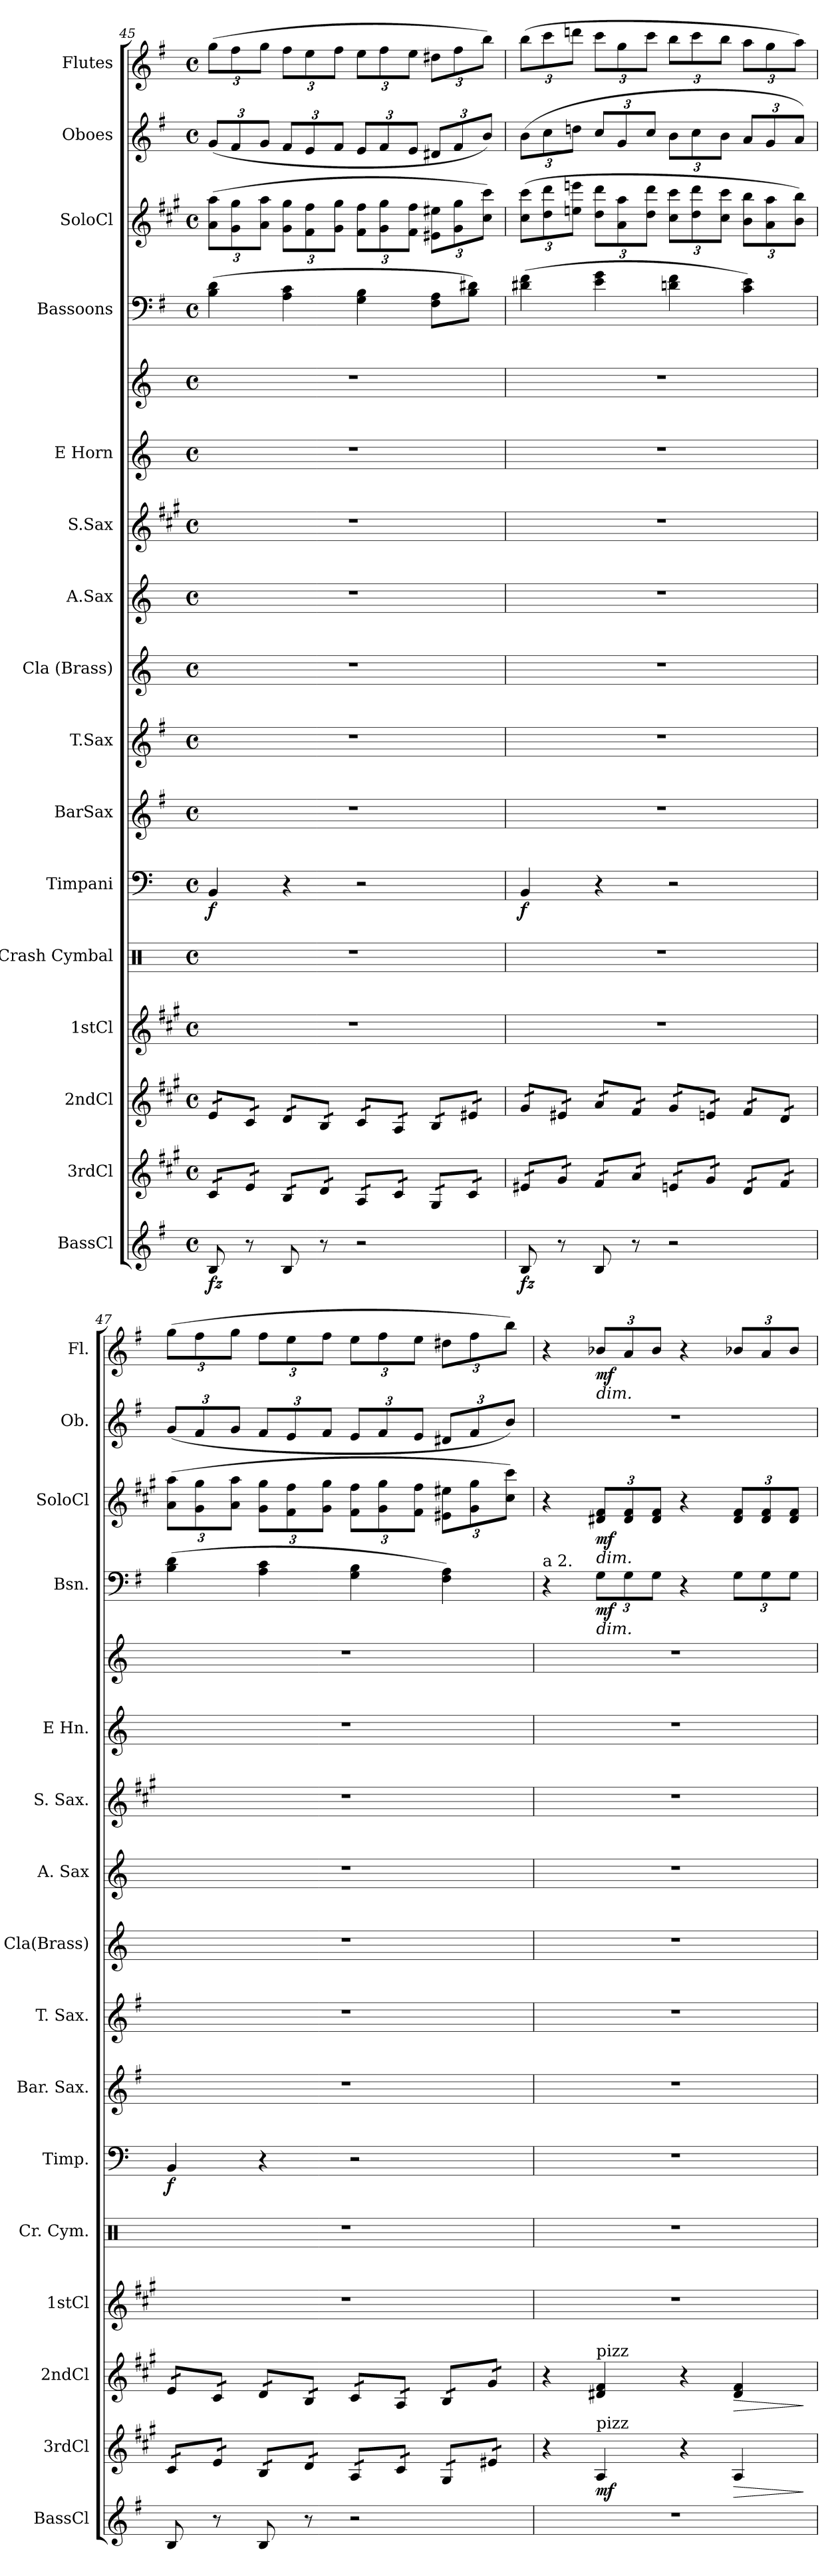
**kern	**dynam	**kern	**dynam	**kern	**dynam	**kern	**kern	**kern	**dynam	**kern	**kern	**kern	**kern	**kern	**kern	**kern	**kern	**dynam	**kern	**dynam	**kern	**kern	**dynam
*part16	*part16	*part15	*part15	*part14	*part14	*part13	*part12	*part11	*part11	*part10	*part9	*part8	*part7	*part6	*part5	*part5	*part4	*part4	*part3	*part3	*part2	*part1	*part1
*staff17	*staff17	*staff16	*staff16	*staff15	*staff15	*staff14	*staff13	*staff12	*staff12	*staff11	*staff10	*staff9	*staff8	*staff7	*staff6	*staff5	*staff4	*staff4	*staff3	*staff3	*staff2	*staff1	*staff1
*I"BassCl	*	*I"3rdCl	*	*I"2ndCl	*	*I"1stCl	*I"Crash Cymbal	*I"Timpani	*	*I"BarSax	*I"T.Sax	*I"Cla (Brass)	*I"A.Sax	*I"S.Sax	*I"E Horn	*	*I"Bassoons	*	*I"SoloCl	*	*I"Oboes	*I"Flutes	*
*I'BassCl	*	*I'3rdCl	*	*I'2ndCl	*	*I'1stCl	*I'Cr. Cym.	*I'Timp.	*	*I'Bar. Sax.	*I'T. Sax.	*I'Cla(Brass)	*I'A. Sax	*I'S. Sax.	*I'E Hn.	*	*I'Bsn.	*	*I'SoloCl	*	*I'Ob.	*I'Fl.	*
*clefG2	*	*clefG2	*	*clefG2	*	*clefG2	*clefX	*clefF4	*	*clefG2	*clefG2	*clefG2	*clefG2	*clefG2	*clefG2	*clefG2	*clefF4	*	*clefG2	*	*clefG2	*clefG2	*
*ITrd8c14	*	*ITrd1c2	*	*ITrd1c2	*	*ITrd1c2	*	*	*	*ITrd12c21	*ITrd8c14	*ITrd1c2	*ITrd5c9	*ITrd1c2	*ITrd5c8	*ITrd5c8	*	*	*ITrd1c2	*	*	*	*
*k[f#]	*	*k[f#]	*	*k[f#]	*	*k[f#]	*k[]	*k[]	*	*k[f#]	*k[f#]	*k[b-e-]	*k[b-e-a-]	*k[f#]	*k[f#c#g#d#]	*k[f#c#g#d#]	*k[f#]	*	*k[f#]	*	*k[f#]	*k[f#]	*
*M4/4	*	*M4/4	*	*M4/4	*	*M4/4	*M4/4	*M4/4	*	*M4/4	*M4/4	*M4/4	*M4/4	*M4/4	*M4/4	*M4/4	*M4/4	*	*M4/4	*	*M4/4	*M4/4	*
*met(c)	*	*met(c)	*	*met(c)	*	*met(c)	*met(c)	*met(c)	*	*met(c)	*met(c)	*met(c)	*met(c)	*met(c)	*met(c)	*met(c)	*met(c)	*	*met(c)	*	*met(c)	*met(c)	*
*	*	*	*	*	*	*	*	*	*	*	*	*	*	*	*	*	*	*	*Xbrackettup	*	*Xbrackettup	*Xbrackettup	*
=45	=45	=45	=45	=45	=45	=45	=45	=45	=45	=45	=45	=45	=45	=45	=45	=45	=45	=45	=45	=45	=45	=45	=45
!	!LO:DY:b	!	!	!	!	!	!	!	!LO:DY:b	!	!	!	!	!	!	!	!	!	!	!	!	!	!
*	*	*tremolo	*	*	*	*	*	*	*	*	*	*	*	*	*	*	*	*	*	*	*	*	*
*	*	*	*	*tremolo	*	*	*	*	*	*	*	*	*	*	*	*	*	*	*	*	*	*	*
8BB/	fz	16B/LL	.	16d/LL	.	1r	1r	4BB/	f	1r	1r	1r	1r	1r	1r	1r	(>4B\ 4d\	.	(>12g\ 12gg\L	.	(<12g/L	(>12gg\L	.
.	.	16B/	.	16d/	.	.	.	.	.	.	.	.	.	.	.	.	.	.	.	.	.	.	.
.	.	.	.	.	.	.	.	.	.	.	.	.	.	.	.	.	.	.	12f#\ 12ff#\	.	12f#/	12ff#\	.
8r	.	16d/	.	16B/	.	.	.	.	.	.	.	.	.	.	.	.	.	.	.	.	.	.	.
.	.	.	.	.	.	.	.	.	.	.	.	.	.	.	.	.	.	.	12g\ 12gg\J	.	12g/J	12gg\J	.
.	.	16d/JJ	.	16B/JJ	.	.	.	.	.	.	.	.	.	.	.	.	.	.	.	.	.	.	.
8BB/	.	16A/LL	.	16c/LL	.	.	.	4r	.	.	.	.	.	.	.	.	4A\ 4c\	.	12f#\ 12ff#\L	.	12f#/L	12ff#\L	.
.	.	16A/	.	16c/	.	.	.	.	.	.	.	.	.	.	.	.	.	.	.	.	.	.	.
.	.	.	.	.	.	.	.	.	.	.	.	.	.	.	.	.	.	.	12e\ 12ee\	.	12e/	12ee\	.
8r	.	16c/	.	16A/	.	.	.	.	.	.	.	.	.	.	.	.	.	.	.	.	.	.	.
.	.	.	.	.	.	.	.	.	.	.	.	.	.	.	.	.	.	.	12f#\ 12ff#\J	.	12f#/J	12ff#\J	.
.	.	16c/JJ	.	16A/JJ	.	.	.	.	.	.	.	.	.	.	.	.	.	.	.	.	.	.	.
2r	.	16G/LL	.	16B/LL	.	.	.	2r	.	.	.	.	.	.	.	.	4G\ 4B\	.	12e\ 12ee\L	.	12e/L	12ee\L	.
.	.	16G/	.	16B/	.	.	.	.	.	.	.	.	.	.	.	.	.	.	.	.	.	.	.
.	.	.	.	.	.	.	.	.	.	.	.	.	.	.	.	.	.	.	12f#\ 12ff#\	.	12f#/	12ff#\	.
.	.	16B/	.	16G/	.	.	.	.	.	.	.	.	.	.	.	.	.	.	.	.	.	.	.
.	.	.	.	.	.	.	.	.	.	.	.	.	.	.	.	.	.	.	12e\ 12ee\J	.	12e/J	12ee\J	.
.	.	16B/JJ	.	16G/JJ	.	.	.	.	.	.	.	.	.	.	.	.	.	.	.	.	.	.	.
.	.	16F#/LL	.	16A/LL	.	.	.	.	.	.	.	.	.	.	.	.	8F#\ 8A\L	.	12d#X\ 12dd#X\L	.	12d#X/L	12dd#X\L	.
.	.	16F#/	.	16A/	.	.	.	.	.	.	.	.	.	.	.	.	.	.	.	.	.	.	.
.	.	.	.	.	.	.	.	.	.	.	.	.	.	.	.	.	.	.	12f#\ 12ff#\	.	12f#/	12ff#\	.
.	.	16B/	.	16d#X/	.	.	.	.	.	.	.	.	.	.	.	.	8B\ 8d#X\J)	.	.	.	.	.	.
.	.	.	.	.	.	.	.	.	.	.	.	.	.	.	.	.	.	.	12b\ 12bb\J)	.	12b/J)	12bb\J)	.
.	.	16B/JJ	.	16d#X/JJ	.	.	.	.	.	.	.	.	.	.	.	.	.	.	.	.	.	.	.
=46	=46	=46	=46	=46	=46	=46	=46	=46	=46	=46	=46	=46	=46	=46	=46	=46	=46	=46	=46	=46	=46	=46	=46
!	!LO:DY:b	!	!	!	!	!	!	!	!LO:DY:b	!	!	!	!	!	!	!	!	!	!	!	!	!	!
8BB/	fz	16d#X/LL	.	16f#/LL	.	1r	1r	4BB/	f	1r	1r	1r	1r	1r	1r	1r	(>4d#X\ 4f#\	.	(>12b\ 12bb\L	.	(>12b\L	(>12bb\L	.
.	.	16d#X/	.	16f#/	.	.	.	.	.	.	.	.	.	.	.	.	.	.	.	.	.	.	.
.	.	.	.	.	.	.	.	.	.	.	.	.	.	.	.	.	.	.	12cc\ 12ccc\	.	12cc\	12ccc\	.
8r	.	16f#/	.	16d#X/	.	.	.	.	.	.	.	.	.	.	.	.	.	.	.	.	.	.	.
.	.	.	.	.	.	.	.	.	.	.	.	.	.	.	.	.	.	.	12ddn\ 12dddn\J	.	12ddn\J	12dddn\J	.
.	.	16f#/JJ	.	16d#X/JJ	.	.	.	.	.	.	.	.	.	.	.	.	.	.	.	.	.	.	.
8BB/	.	16e/LL	.	16g/LL	.	.	.	4r	.	.	.	.	.	.	.	.	4e\ 4g\	.	12cc\ 12ccc\L	.	12cc/L	12ccc\L	.
.	.	16e/	.	16g/	.	.	.	.	.	.	.	.	.	.	.	.	.	.	.	.	.	.	.
.	.	.	.	.	.	.	.	.	.	.	.	.	.	.	.	.	.	.	12g\ 12gg\	.	12g/	12gg\	.
8r	.	16g/	.	16e/	.	.	.	.	.	.	.	.	.	.	.	.	.	.	.	.	.	.	.
.	.	.	.	.	.	.	.	.	.	.	.	.	.	.	.	.	.	.	12cc\ 12ccc\J	.	12cc/J	12ccc\J	.
.	.	16g/JJ	.	16e/JJ	.	.	.	.	.	.	.	.	.	.	.	.	.	.	.	.	.	.	.
2r	.	16dn/LL	.	16f#/LL	.	.	.	2r	.	.	.	.	.	.	.	.	4dn\ 4f#\	.	12b\ 12bb\L	.	12b\L	12bb\L	.
.	.	16dn/	.	16f#/	.	.	.	.	.	.	.	.	.	.	.	.	.	.	.	.	.	.	.
.	.	.	.	.	.	.	.	.	.	.	.	.	.	.	.	.	.	.	12cc\ 12ccc\	.	12cc\	12ccc\	.
.	.	16f#/	.	16dn/	.	.	.	.	.	.	.	.	.	.	.	.	.	.	.	.	.	.	.
.	.	.	.	.	.	.	.	.	.	.	.	.	.	.	.	.	.	.	12b\ 12bb\J	.	12b\J	12bb\J	.
.	.	16f#/JJ	.	16dn/JJ	.	.	.	.	.	.	.	.	.	.	.	.	.	.	.	.	.	.	.
.	.	16c/LL	.	16e/LL	.	.	.	.	.	.	.	.	.	.	.	.	4c\ 4e\)	.	12a\ 12aa\L	.	12a/L	12aa\L	.
.	.	16c/	.	16e/	.	.	.	.	.	.	.	.	.	.	.	.	.	.	.	.	.	.	.
.	.	.	.	.	.	.	.	.	.	.	.	.	.	.	.	.	.	.	12g\ 12gg\	.	12g/	12gg\	.
.	.	16e/	.	16c/	.	.	.	.	.	.	.	.	.	.	.	.	.	.	.	.	.	.	.
.	.	.	.	.	.	.	.	.	.	.	.	.	.	.	.	.	.	.	12a\ 12aa\J)	.	12a/J)	12aa\J)	.
.	.	16e/JJ	.	16c/JJ	.	.	.	.	.	.	.	.	.	.	.	.	.	.	.	.	.	.	.
=47	=47	=47	=47	=47	=47	=47	=47	=47	=47	=47	=47	=47	=47	=47	=47	=47	=47	=47	=47	=47	=47	=47	=47
!	!	!	!	!	!	!	!	!	!LO:DY:b	!	!	!	!	!	!	!	!	!	!	!	!	!	!
8BB/	.	16B/LL	.	16d/LL	.	1r	1r	4BB/	f	1r	1r	1r	1r	1r	1r	1r	(>4B\ 4d\	.	(>12g\ 12gg\L	.	(<12g/L	(>12gg\L	.
.	.	16B/	.	16d/	.	.	.	.	.	.	.	.	.	.	.	.	.	.	.	.	.	.	.
.	.	.	.	.	.	.	.	.	.	.	.	.	.	.	.	.	.	.	12f#\ 12ff#\	.	12f#/	12ff#\	.
8r	.	16d/	.	16B/	.	.	.	.	.	.	.	.	.	.	.	.	.	.	.	.	.	.	.
.	.	.	.	.	.	.	.	.	.	.	.	.	.	.	.	.	.	.	12g\ 12gg\J	.	12g/J	12gg\J	.
.	.	16d/JJ	.	16B/JJ	.	.	.	.	.	.	.	.	.	.	.	.	.	.	.	.	.	.	.
8BB/	.	16A/LL	.	16c/LL	.	.	.	4r	.	.	.	.	.	.	.	.	4A\ 4c\	.	12f#\ 12ff#\L	.	12f#/L	12ff#\L	.
.	.	16A/	.	16c/	.	.	.	.	.	.	.	.	.	.	.	.	.	.	.	.	.	.	.
.	.	.	.	.	.	.	.	.	.	.	.	.	.	.	.	.	.	.	12e\ 12ee\	.	12e/	12ee\	.
8r	.	16c/	.	16A/	.	.	.	.	.	.	.	.	.	.	.	.	.	.	.	.	.	.	.
.	.	.	.	.	.	.	.	.	.	.	.	.	.	.	.	.	.	.	12f#\ 12ff#\J	.	12f#/J	12ff#\J	.
.	.	16c/JJ	.	16A/JJ	.	.	.	.	.	.	.	.	.	.	.	.	.	.	.	.	.	.	.
2r	.	16G/LL	.	16B/LL	.	.	.	2r	.	.	.	.	.	.	.	.	4G\ 4B\	.	12e\ 12ee\L	.	12e/L	12ee\L	.
.	.	16G/	.	16B/	.	.	.	.	.	.	.	.	.	.	.	.	.	.	.	.	.	.	.
.	.	.	.	.	.	.	.	.	.	.	.	.	.	.	.	.	.	.	12f#\ 12ff#\	.	12f#/	12ff#\	.
.	.	16B/	.	16G/	.	.	.	.	.	.	.	.	.	.	.	.	.	.	.	.	.	.	.
.	.	.	.	.	.	.	.	.	.	.	.	.	.	.	.	.	.	.	12e\ 12ee\J	.	12e/J	12ee\J	.
.	.	16B/JJ	.	16G/JJ	.	.	.	.	.	.	.	.	.	.	.	.	.	.	.	.	.	.	.
.	.	16F#/LL	.	16A/LL	.	.	.	.	.	.	.	.	.	.	.	.	4F#\ 4A\)	.	12d#X\ 12dd#X\L	.	12d#X/L	12dd#X\L	.
.	.	16F#/	.	16A/	.	.	.	.	.	.	.	.	.	.	.	.	.	.	.	.	.	.	.
.	.	.	.	.	.	.	.	.	.	.	.	.	.	.	.	.	.	.	12f#\ 12ff#\	.	12f#/	12ff#\	.
.	.	16d#X/	.	16f#/	.	.	.	.	.	.	.	.	.	.	.	.	.	.	.	.	.	.	.
.	.	.	.	.	.	.	.	.	.	.	.	.	.	.	.	.	.	.	12b\ 12bb\J)	.	12b/J)	12bb\J)	.
.	.	16d#X/JJ	.	16f#/JJ	.	.	.	.	.	.	.	.	.	.	.	.	.	.	.	.	.	.	.
*	*	*	*	*Xtremolo	*	*	*	*	*	*	*	*	*	*	*	*	*	*	*	*	*	*	*
*	*	*Xtremolo	*	*	*	*	*	*	*	*	*	*	*	*	*	*	*	*	*	*	*	*	*
=48	=48	=48	=48	=48	=48	=48	=48	=48	=48	=48	=48	=48	=48	=48	=48	=48	=48	=48	=48	=48	=48	=48	=48
!	!	!	!	!	!	!	!	!	!	!	!	!	!	!	!	!	!LO:TX:a:t=a 2.	!	!	!	!	!	!
1r	.	4r	.	4r	.	1r	1r	1r	.	1r	1r	1r	1r	1r	1r	1r	4r	.	4r	.	1r	4r	.
*	*	*	*	*	*	*	*	*	*	*	*	*	*	*	*	*	*Xbrackettup	*	*	*	*	*	*
!	!	!	!	!	!	!	!	!	!	!	!	!	!	!	!	!	!	!	!	!	!	!LO:TX:b:i:t=dim.	!
!	!	!	!	!	!	!	!	!	!	!	!	!	!	!	!	!	!	!	!LO:TX:b:i:t=dim.	!	!	!	!
!	!	!	!	!	!	!	!	!	!	!	!	!	!	!	!	!	!LO:TX:b:i:t=dim.	!	!	!	!	!	!
!	!	!	!	!LO:TX:a:t=pizz	!	!	!	!	!	!	!	!	!	!	!	!	!	!	!	!	!	!	!
!	!	!LO:TX:a:t=pizz	!	!	!	!	!	!	!	!	!	!	!	!	!	!	!	!	!	!	!	!	!
!	!	!	!LO:DY:b	!	!LO:DY:b	!	!	!	!	!	!	!	!	!	!	!	!	!	!	!	!	!	!
!	!	!	!	!	!LO:DY:n=1:b	!	!	!	!	!	!	!	!	!	!	!	!	!LO:DY:b	!	!LO:DY:b	!	!	!LO:DY:b
.	.	4G/	mf	4c#X/ 4e/	mf mf	.	.	.	.	.	.	.	.	.	.	.	12G\L	mf	12c#X/ 12e/L	mf	.	12b-X/L	mf
.	.	.	.	.	.	.	.	.	.	.	.	.	.	.	.	.	12G\	.	12c#/ 12e/	.	.	12a/	.
.	.	.	.	.	.	.	.	.	.	.	.	.	.	.	.	.	12G\J	.	12c#/ 12e/J	.	.	12b-/J	.
.	.	4r	.	4r	.	.	.	.	.	.	.	.	.	.	.	.	4r	.	4r	.	.	4r	.
!	!	!	!LO:HP:b	!	!LO:HP:b	!	!	!	!	!	!	!	!	!	!	!	!	!	!	!	!	!	!
.	.	4G/	>	4c#/ 4e/	>	.	.	.	.	.	.	.	.	.	.	.	12G\L	.	12c#/ 12e/L	.	.	12b-X/L	.
.	.	.	.	.	.	.	.	.	.	.	.	.	.	.	.	.	12G\	.	12c#/ 12e/	.	.	12a/	.
.	.	.	.	.	.	.	.	.	.	.	.	.	.	.	.	.	12G\J	.	12c#/ 12e/J	.	.	12b-/J	.
.	.	.	]	.	]	.	.	.	.	.	.	.	.	.	.	.	.	.	.	.	.	.	.
=	=	=	=	=	=	=	=	=	=	=	=	=	=	=	=	=	=	=	=	=	=	=	=
*-	*-	*-	*-	*-	*-	*-	*-	*-	*-	*-	*-	*-	*-	*-	*-	*-	*-	*-	*-	*-	*-	*-	*-
